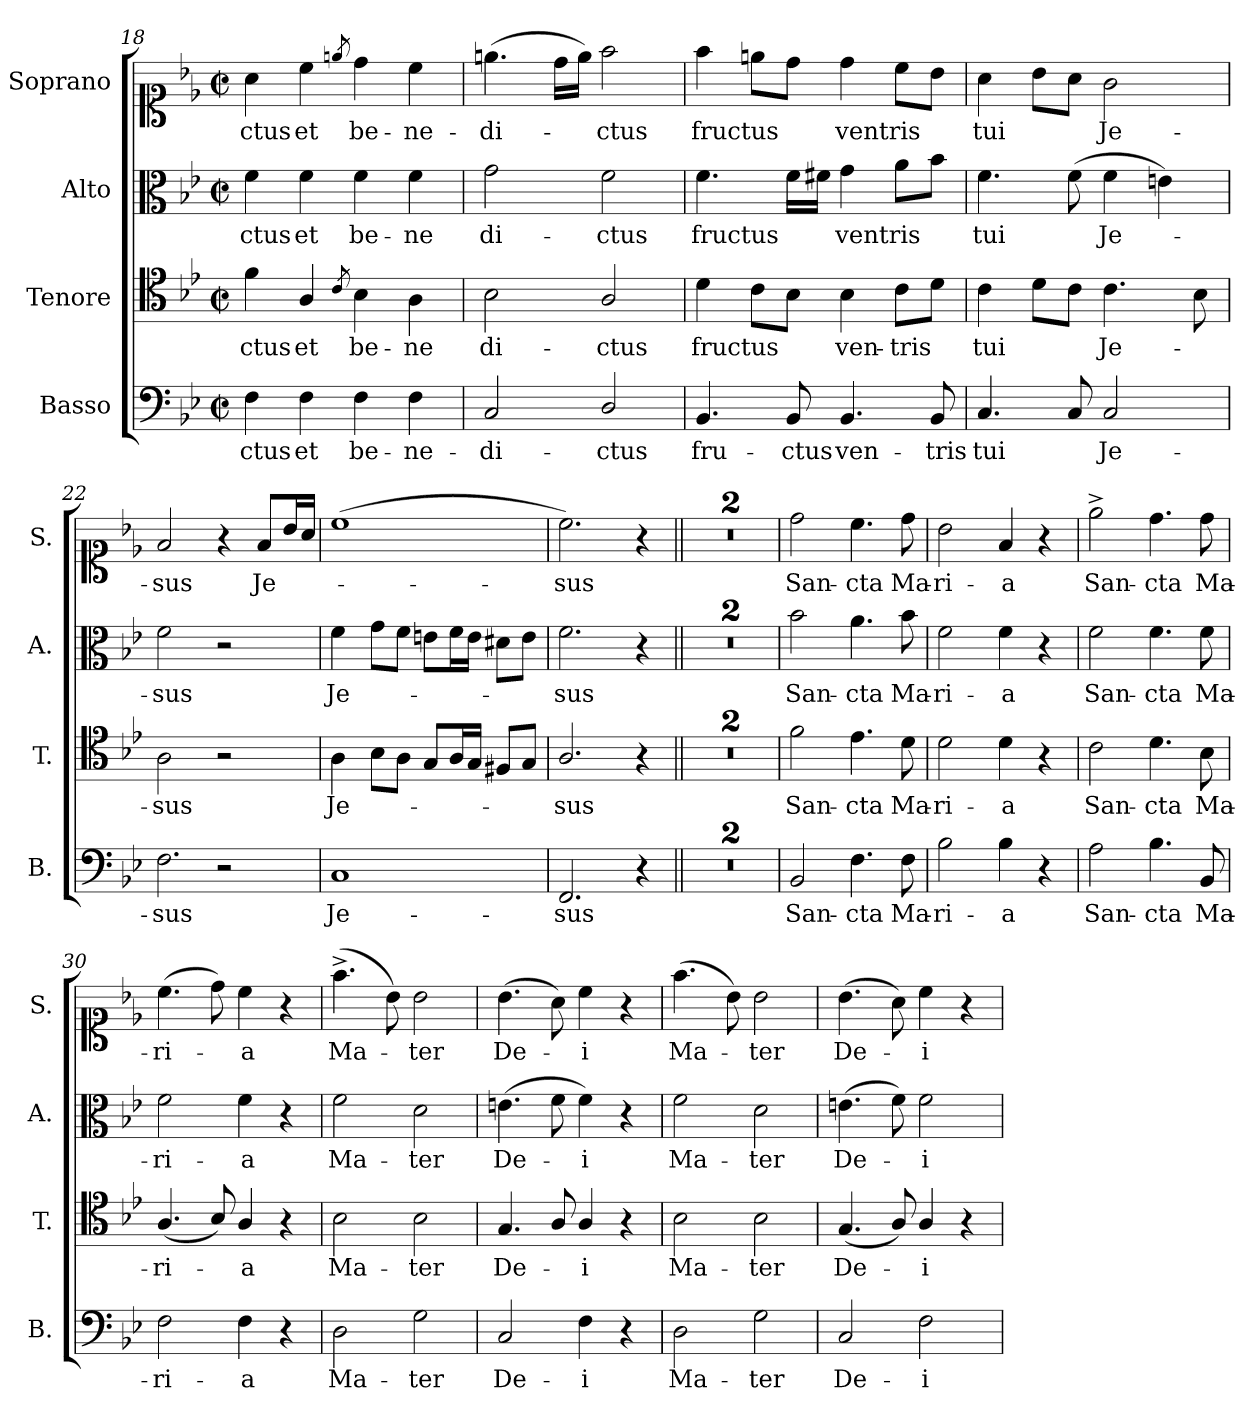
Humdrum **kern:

**kern	**text	**kern	**text	**kern	**text	**kern	**text
*part4	*part4	*part3	*part3	*part2	*part2	*part1	*part1
*staff4	*staff4	*staff3	*staff3	*staff2	*staff2	*staff1	*staff1
*I"Basso	*	*I"Tenore	*	*I"Alto	*	*I"Soprano	*
*I'B.	*	*I'T.	*	*I'A.	*	*I'S.	*
*clefF4	*	*clefC4	*	*clefC3	*	*clefC1	*
*k[b-e-]	*	*k[b-e-]	*	*k[b-e-]	*	*k[b-e-]	*
*B-:	*	*B-:	*	*B-:	*	*B-:	*
*M4/4	*	*M4/4	*	*M4/4	*	*M4/4	*
*met(c|)	*	*met(c|)	*	*met(c|)	*	*met(c|)	*
=18	=18	=18	=18	=18	=18	=18	=18
4F\	-ctus	4f\	-ctus	4f\	-ctus	4a\	-ctus
4F\	et	4A/	et	4f\	et	4cc\	et
.	.	8qc/	.	.	.	8qeen/	.
4F\	be-	4B-\	be-	4f\	be-	4dd\	be-
4F\	-ne-	4A\	-ne	4f\	-ne	4cc\	-ne-
=19	=19	=19	=19	=19	=19	=19	=19
2C/	-di-	2B-\	di-	2g\	di-	(4.een\	-di-
.	.	.	.	.	.	16dd\LL	.
.	.	.	.	.	.	16ee\JJ)	.
2D/	-ctus	2A/	-ctus	2f\	-ctus	2ff\	-ctus
=20	=20	=20	=20	=20	=20	=20	=20
4.BB-/	fru-	4d\	fructus	4.f\	fructus	4ff\	fructus
.	.	8c\L	.	.	.	8een\L	.
8BB-/	-ctus	8B-\J	.	16f\LL	.	8dd\J	.
.	.	.	.	16f#X\JJ	.	.	.
4.BB-/	ven-	4B-\	ven-	4g\	ventris	4dd\	ventris
.	.	8c\L	-tris	8a\L	.	8cc\L	.
8BB-/	-tris	8d\J	.	8b-\J	.	8b-\J	.
=21	=21	=21	=21	=21	=21	=21	=21
4.C/	tui	4c\	tui	4.f\	tui	4a\	tui
.	.	8d\L	.	.	.	8b-\L	.
8C/	.	8c\J	.	(8f\	.	8a\J	.
2C/	Je-	4.c\	Je-	4f\	Je-	2g\	Je-
.	.	.	.	4en\)	.	.	.
.	.	8B-\	.	.	.	.	.
=22	=22	=22	=22	=22	=22	=22	=22
!LO:N:vis=2.	!	!	!	!	!	!	!
2F\	-sus	2A\	-sus	2f\	-sus	2f/	-sus
2r	.	2r	.	2r	.	4r	.
.	.	.	.	.	.	8f/L	Je-
.	.	.	.	.	.	16b-/L	.
.	.	.	.	.	.	16a/JJ	.
=23	=23	=23	=23	=23	=23	=23	=23
1C/	Je-	4A\	Je-	4f\	Je-	(1cc\	.
.	.	8B-\L	.	8g\L	.	.	.
.	.	8A\J	.	8f\J	.	.	.
.	.	8G/L	.	8en\L	.	.	.
.	.	16A\L	.	16f\L	.	.	.
.	.	16G/JJ	.	16e\JJ	.	.	.
.	.	8F#X/L	.	8d#X\L	.	.	.
.	.	8G/J	.	8e\J	.	.	.
=24	=24	=24	=24	=24	=24	=24	=24
2.FF/	-sus	2.A/	-sus	2.f\	-sus	2.cc\)	-sus
4r	.	4r	.	4r	.	4r	.
=25||	=25||	=25||	=25||	=25||	=25||	=25||	=25||
1r	.	1r	.	1r	.	1r	.
!	!	!	!	!	!	!LO:TX:a:t=1	!
!	!	!	!	!LO:TX:a:t=1	!	!	!
!	!	!LO:TX:a:t=1	!	!	!	!	!
!LO:TX:a:t=1	!	!	!	!	!	!	!
=26	=26	=26	=26	=26	=26	=26	=26
1r	.	1r	.	1r	.	1r	.
!	!	!	!	!	!	!LO:TX:a:t=2	!
!	!	!	!	!LO:TX:a:t=2	!	!	!
!	!	!LO:TX:a:t=2	!	!	!	!	!
!LO:TX:a:t=2	!	!	!	!	!	!	!
=27	=27	=27	=27	=27	=27	=27	=27
2BB-/	San-	2f\	San-	2b-\	San-	2dd\	San-
4.F\	-cta	4.e-\	-cta	4.a\	-cta	4.cc\	-cta
8F\	Ma-	8d\	Ma-	8b-\	Ma-	8dd\	Ma-
=28	=28	=28	=28	=28	=28	=28	=28
2B-\	-ri-	2d\	-ri-	2f\	-ri-	2b-\	-ri-
4B-\	-a	4d\	-a	4f\	-a	4f/	-a
4r	.	4r	.	4r	.	4r	.
=29	=29	=29	=29	=29	=29	=29	=29
2A\	San-	2c\	San-	2f\	San-	2ee-^\	San-
4.B-\	-cta	4.d\	-cta	4.f\	-cta	4.dd\	-cta
8BB-/	Ma-	8B-\	Ma-	8f\	Ma-	8dd\	Ma-
=30	=30	=30	=30	=30	=30	=30	=30
2F\	-ri-	(4.A/	-ri-	2f\	-ri-	(4.cc\	-ri-
.	.	8B-/)	.	.	.	8dd\)	.
4F\	-a	4A/	-a	4f\	-a	4cc\	-a
4r	.	4r	.	4r	.	4r	.
=31	=31	=31	=31	=31	=31	=31	=31
2D\	Ma-	2B-\	Ma-	2f\	Ma-	(4.ff^\	Ma-
.	.	.	.	.	.	8b-\)	.
2G\	-ter	2B-\	-ter	2d\	-ter	2b-\	-ter
=32	=32	=32	=32	=32	=32	=32	=32
2C/	De-	4.G/	De-	(4.en\	De-	(4.b-\	De-
.	.	8A/	.	8f\	.	8a\)	.
4F\	-i	4A/	-i	4f\)	-i	4cc\	-i
4r	.	4r	.	4r	.	4r	.
=33	=33	=33	=33	=33	=33	=33	=33
2D\	Ma-	2B-\	Ma-	2f\	Ma-	(4.ff\	Ma-
.	.	.	.	.	.	8b-\)	.
2G\	-ter	2B-\	-ter	2d\	-ter	2b-\	-ter
=34	=34	=34	=34	=34	=34	=34	=34
2C/	De-	(4.G/	De-	(4.en\	De-	(4.b-\	De-
.	.	8A/)	.	8f\)	.	8a\)	.
2F\	-i	4A/	-i	2f\	-i	4cc\	-i
.	.	4r	.	.	.	4r	.
=	=	=	=	=	=	=	=
*-	*-	*-	*-	*-	*-	*-	*-
